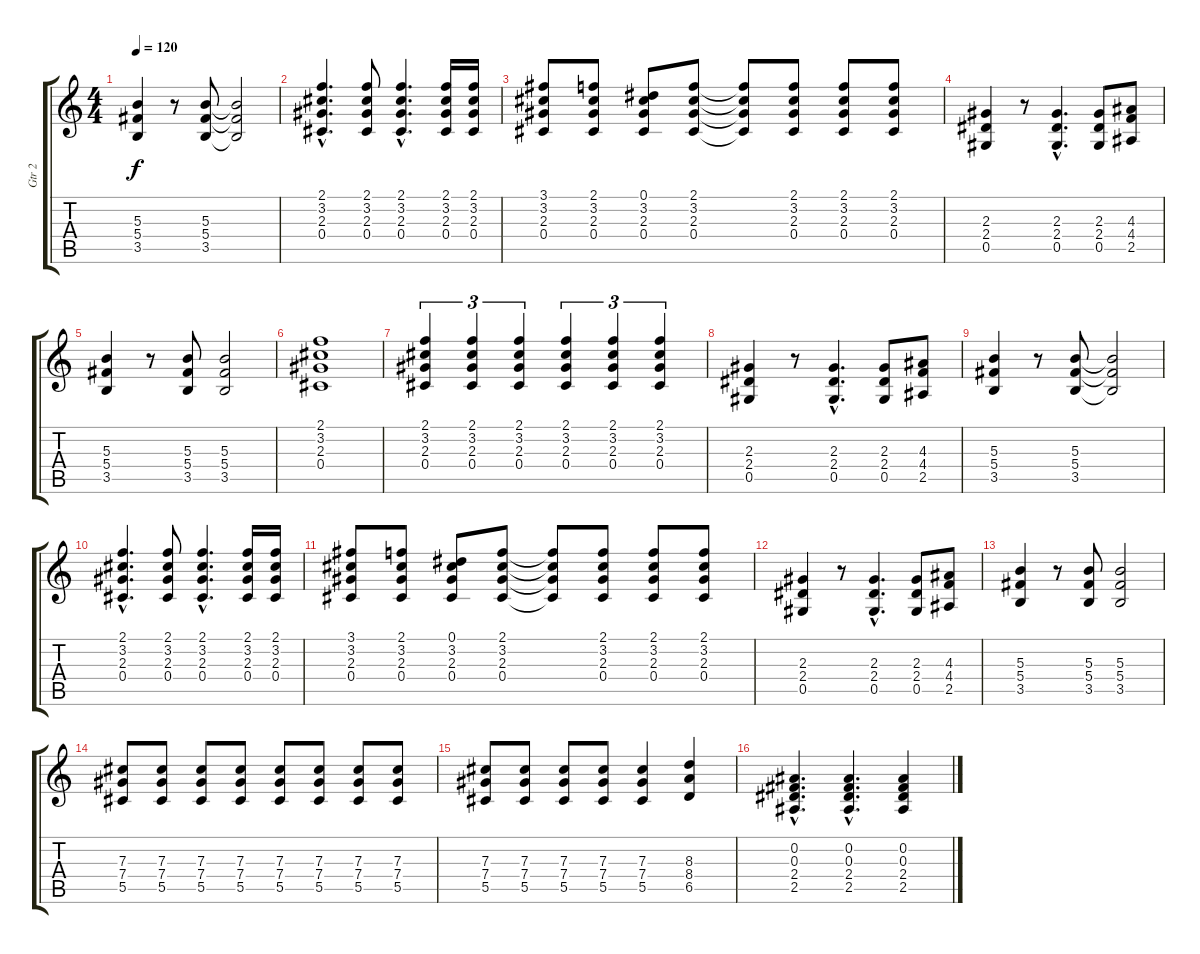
\track ("Gtr 2" "Gtr 2") {instrument acousticguitarsteel}
\staff {score tabs}
\tuning (Eb4 Bb3 Gb3 Db3 Ab2 Eb2) {hide}
\ts (4 4)
\tempo 120
\clef g2
\ks c
(5.3 5.4 3.5).4{dy f} r.8 (5.3 5.4 3.5).8 (5.3{t} 5.4{t} 3.5{t}).2 |
(2.1{hac} 3.2{hac} 2.3{hac} 0.4{hac}).4{d} (2.1 3.2 2.3 0.4).8 (2.1{hac} 3.2{hac} 2.3{hac} 0.4{hac}).4{d} (2.1 3.2 2.3 0.4).16 (2.1 3.2 2.3 0.4).16 |
(3.1 3.2 2.3 0.4).8 (2.1 3.2 2.3 0.4).8 (0.1 3.2 2.3 0.4).8 (2.1 3.2 2.3 0.4).8 (2.1{t} 3.2{t} 2.3{t} 0.4{t}).8 (2.1 3.2 2.3 0.4).8 (2.1 3.2 2.3 0.4).8 (2.1 3.2 2.3 0.4).8 |
(2.3 2.4 0.5).4 r.8 (2.3{hac} 2.4{hac} 0.5{hac}).4{d} (2.3 2.4 0.5).8 (4.3 4.4 2.5).8 |
(5.3 5.4 3.5).4 r.8 (5.3 5.4 3.5).8 (5.3 5.4 3.5).2 |
(2.1 3.2 2.3 0.4).1 |
(2.1 3.2 2.3 0.4).4{tu (3 2)} (2.1 3.2 2.3 0.4).4{tu (3 2)} (2.1 3.2 2.3 0.4).4{tu (3 2)} (2.1 3.2 2.3 0.4).4{tu (3 2)} (2.1 3.2 2.3 0.4).4{tu (3 2)} (2.1 3.2 2.3 0.4).4{tu (3 2)} |
(2.3 2.4 0.5).4 r.8 (2.3{hac} 2.4{hac} 0.5{hac}).4{d} (2.3 2.4 0.5).8 (4.3 4.4 2.5).8 |
(5.3 5.4 3.5).4 r.8 (5.3 5.4 3.5).8 (5.3{t} 5.4{t} 3.5{t}).2 |
(2.1{hac} 3.2{hac} 2.3{hac} 0.4{hac}).4{d} (2.1 3.2 2.3 0.4).8 (2.1{hac} 3.2{hac} 2.3{hac} 0.4{hac}).4{d} (2.1 3.2 2.3 0.4).16 (2.1 3.2 2.3 0.4).16 |
(3.1 3.2 2.3 0.4).8 (2.1 3.2 2.3 0.4).8 (0.1 3.2 2.3 0.4).8 (2.1 3.2 2.3 0.4).8 (2.1{t} 3.2{t} 2.3{t} 0.4{t}).8 (2.1 3.2 2.3 0.4).8 (2.1 3.2 2.3 0.4).8 (2.1 3.2 2.3 0.4).8 |
(2.3 2.4 0.5).4 r.8 (2.3{hac} 2.4{hac} 0.5{hac}).4{d} (2.3 2.4 0.5).8 (4.3 4.4 2.5).8 |
(5.3 5.4 3.5).4 r.8 (5.3 5.4 3.5).8 (5.3 5.4 3.5).2 |
(7.3 7.4 5.5).8 (7.3 7.4 5.5).8 (7.3 7.4 5.5).8 (7.3 7.4 5.5).8 (7.3 7.4 5.5).8 (7.3 7.4 5.5).8 (7.3 7.4 5.5).8 (7.3 7.4 5.5).8 |
(7.3 7.4 5.5).8 (7.3 7.4 5.5).8 (7.3 7.4 5.5).8 (7.3 7.4 5.5).8 (7.3 7.4 5.5).4 (8.3 8.4 6.5).4 |
(0.2{hac} 0.3{hac} 2.4{hac} 2.5{hac}).4{d} (0.2{hac} 0.3{hac} 2.4{hac} 2.5{hac}).4{d} (0.2 0.3 2.4 2.5).4
